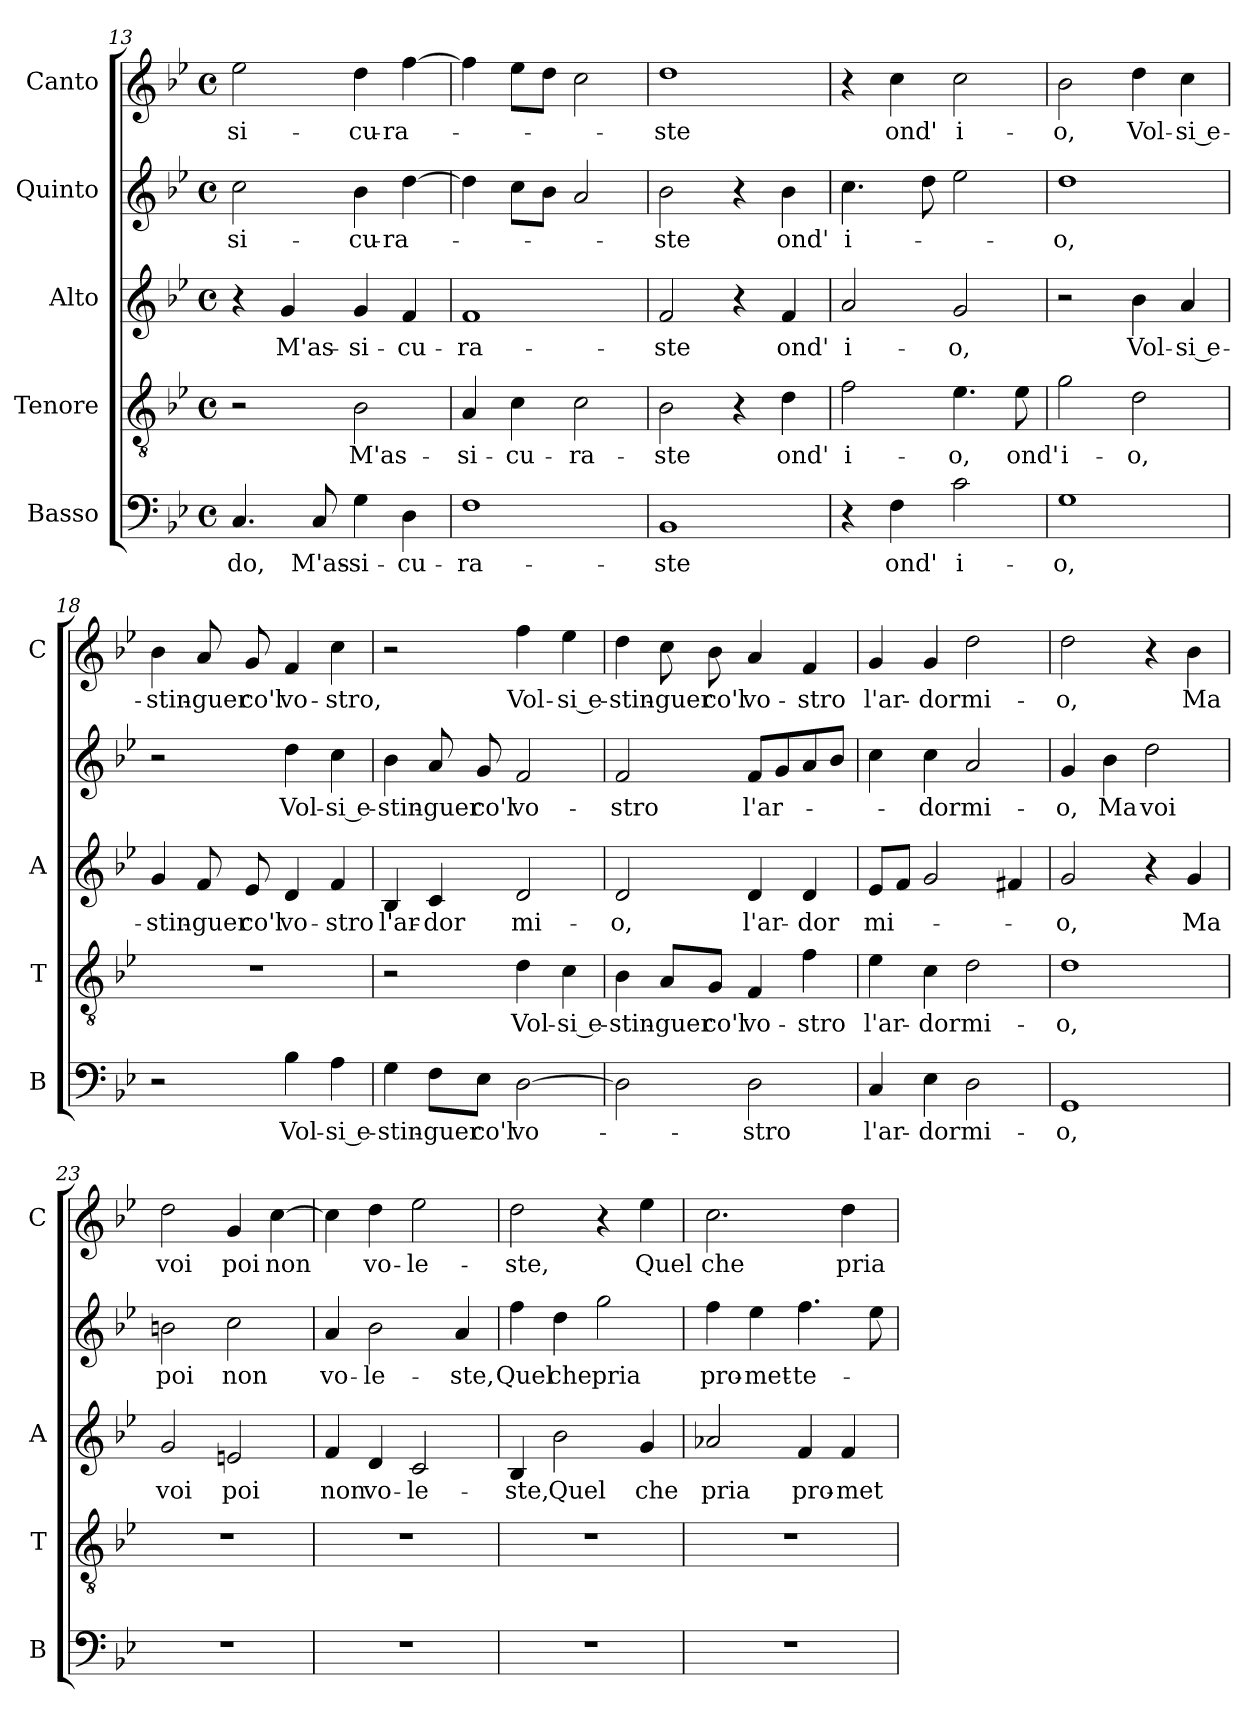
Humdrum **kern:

**kern	**text	**kern	**text	**kern	**text	**kern	**text	**kern	**text
*part5	*part5	*part4	*part4	*part3	*part3	*part2	*part2	*part1	*part1
*staff5	*staff5	*staff4	*staff4	*staff3	*staff3	*staff2	*staff2	*staff1	*staff1
*I"Basso	*	*I"Tenore	*	*I"Alto	*	*I"Quinto	*	*I"Canto	*
*I'B	*	*I'T	*	*I'A	*	*	*	*I'C	*
!!LO:PB:g=z
*clefF4	*	*clefGv2	*	*clefG2	*	*clefG2	*	*clefG2	*
*k[b-e-]	*	*k[b-e-]	*	*k[b-e-]	*	*k[b-e-]	*	*k[b-e-]	*
*B-:	*	*B-:	*	*B-:	*	*B-:	*	*B-:	*
*M4/4	*	*M4/4	*	*M4/4	*	*M4/4	*	*M4/4	*
*met(c)	*	*met(c)	*	*met(c)	*	*met(c)	*	*met(c)	*
=13	=13	=13	=13	=13	=13	=13	=13	=13	=13
!	!LO:LY:b	!	!	!	!	!	!LO:LY:b	!	!LO:LY:b
4.C/	-do,	2r	.	4r	.	2cc\	-si-	2ee-\	-si-
!	!	!	!	!	!LO:LY:b	!	!	!	!
.	.	.	.	4g/	M'as-	.	.	.	.
!	!LO:LY:b	!	!	!	!	!	!	!	!
8C/	M'as-	.	.	.	.	.	.	.	.
!	!LO:LY:b	!	!LO:LY:b	!	!LO:LY:b	!	!LO:LY:b	!	!LO:LY:b
4G\	-si-	2B-\	M'as-	4g/	-si-	4b-\	-cu-	4dd\	-cu-
!	!LO:LY:b	!	!	!	!LO:LY:b	!	!LO:LY:b	!	!LO:LY:b
4D\	-cu-	.	.	4f/	-cu-	[4dd\	-ra-	[4ff\	-ra-
=14	=14	=14	=14	=14	=14	=14	=14	=14	=14
!	!LO:LY:b	!	!LO:LY:b	!	!LO:LY:b	!	!	!	!
1F	-ra-	4A/	-si-	1f	-ra-	4dd\]	.	4ff\]	.
!	!	!	!LO:LY:b	!	!	!	!	!	!
.	.	4c\	-cu-	.	.	8cc\L	.	8ee-\L	.
.	.	.	.	.	.	8b-\J	.	8dd\J	.
!	!	!	!LO:LY:b	!	!	!	!	!	!
.	.	2c\	-ra-	.	.	2a/	.	2cc\	.
=15	=15	=15	=15	=15	=15	=15	=15	=15	=15
!	!LO:LY:b	!	!LO:LY:b	!	!LO:LY:b	!	!LO:LY:b	!	!LO:LY:b
1BB-	-ste	2B-\	-ste	2f/	-ste	2b-\	-ste	1dd	-ste
.	.	4r	.	4r	.	4r	.	.	.
!	!	!	!LO:LY:b	!	!LO:LY:b	!	!LO:LY:b	!	!
.	.	4d\	ond'	4f/	ond'	4b-\	ond'	.	.
=16	=16	=16	=16	=16	=16	=16	=16	=16	=16
!	!	!	!LO:LY:b	!	!LO:LY:b	!	!LO:LY:b	!	!
4r	.	2f\	i-	2a/	i-	4.cc\	i-	4r	.
!	!LO:LY:b	!	!	!	!	!	!	!	!LO:LY:b
4F\	ond'	.	.	.	.	.	.	4cc\	ond'
.	.	.	.	.	.	8dd\	.	.	.
!	!LO:LY:b	!	!LO:LY:b	!	!LO:LY:b	!	!	!	!LO:LY:b
2c\	i-	4.e-\	-o,	2g/	-o,	2ee-\	.	2cc\	i-
!	!	!	!LO:LY:b	!	!	!	!	!	!
.	.	8e-\	ond'	.	.	.	.	.	.
=17	=17	=17	=17	=17	=17	=17	=17	=17	=17
!	!LO:LY:b	!	!LO:LY:b	!	!	!	!LO:LY:b	!	!LO:LY:b
1G	-o,	2g\	i-	2r	.	1dd	-o,	2b-\	-o,
!	!	!	!LO:LY:b	!	!LO:LY:b	!	!	!	!LO:LY:b
.	.	2d\	-o,	4b-\	Vol-	.	.	4dd\	Vol-
!	!	!	!	!	!LO:LY:b	!	!	!	!LO:LY:b
.	.	.	.	4a/	-si e-	.	.	4cc\	-si e-
=18	=18	=18	=18	=18	=18	=18	=18	=18	=18
!	!	!	!	!	!LO:LY:b	!	!	!	!LO:LY:b
2r	.	1r	.	4g/	-stin-	2r	.	4b-\	-stin-
!	!	!	!	!	!LO:LY:b	!	!	!	!LO:LY:b
.	.	.	.	8f/	-guer	.	.	8a/	-guer
!	!	!	!	!	!LO:LY:b	!	!	!	!LO:LY:b
.	.	.	.	8e-/	co'l	.	.	8g/	co'l
!	!LO:LY:b	!	!	!	!LO:LY:b	!	!LO:LY:b	!	!LO:LY:b
4B-\	Vol-	.	.	4d/	vo-	4dd\	Vol-	4f/	vo-
!	!LO:LY:b	!	!	!	!LO:LY:b	!	!LO:LY:b	!	!LO:LY:b
4A\	-si e-	.	.	4f/	-stro	4cc\	-si e-	4cc\	-stro,
=19	=19	=19	=19	=19	=19	=19	=19	=19	=19
!	!LO:LY:b	!	!	!	!LO:LY:b	!	!LO:LY:b	!	!
4G\	-stin-	2r	.	4B-/	l'ar-	4b-\	-stin-	2r	.
!	!LO:LY:b	!	!	!	!LO:LY:b	!	!LO:LY:b	!	!
8F\L	-guer	.	.	4c/	-dor	8a/	-guer	.	.
!	!LO:LY:b	!	!	!	!	!	!LO:LY:b	!	!
8E-\J	co'l	.	.	.	.	8g/	co'l	.	.
!	!LO:LY:b	!	!LO:LY:b	!	!LO:LY:b	!	!LO:LY:b	!	!LO:LY:b
[2D\	vo-	4d\	Vol-	2d/	mi-	2f/	vo-	4ff\	Vol-
!	!	!	!LO:LY:b	!	!	!	!	!	!LO:LY:b
.	.	4c\	-si e-	.	.	.	.	4ee-\	-si e-
!!LO:LB:g=z
=20	=20	=20	=20	=20	=20	=20	=20	=20	=20
!	!	!	!LO:LY:b	!	!LO:LY:b	!	!LO:LY:b	!	!LO:LY:b
2D\]	.	4B-\	-stin-	2d/	-o,	2f/	-stro	4dd\	-stin-
!	!	!	!LO:LY:b	!	!	!	!	!	!LO:LY:b
.	.	8A/L	-guer	.	.	.	.	8cc\	-guer
!	!	!	!LO:LY:b	!	!	!	!	!	!LO:LY:b
.	.	8G/J	co'l	.	.	.	.	8b-\	co'l
!	!LO:LY:b	!	!LO:LY:b	!	!LO:LY:b	!	!LO:LY:b	!	!LO:LY:b
2D\	-stro	4F/	vo-	4d/	l'ar-	8f/L	l'ar-	4a/	vo-
.	.	.	.	.	.	8g/	.	.	.
!	!	!	!LO:LY:b	!	!LO:LY:b	!	!	!	!LO:LY:b
.	.	4f\	-stro	4d/	-dor	8a/	.	4f/	-stro
.	.	.	.	.	.	8b-/J	.	.	.
=21	=21	=21	=21	=21	=21	=21	=21	=21	=21
!	!LO:LY:b	!	!LO:LY:b	!	!LO:LY:b	!	!	!	!LO:LY:b
4C/	l'ar-	4e-\	l'ar-	8e-/L	mi-	4cc\	.	4g/	l'ar-
.	.	.	.	8f/J	.	.	.	.	.
!	!LO:LY:b	!	!LO:LY:b	!	!	!	!LO:LY:b	!	!LO:LY:b
4E-\	-dor	4c\	-dor	2g/	.	4cc\	-dor	4g/	-dor
!	!LO:LY:b	!	!LO:LY:b	!	!	!	!LO:LY:b	!	!LO:LY:b
2D\	mi-	2d\	mi-	.	.	2a/	mi-	2dd\	mi-
.	.	.	.	4f#X/	.	.	.	.	.
=22	=22	=22	=22	=22	=22	=22	=22	=22	=22
!	!LO:LY:b	!	!LO:LY:b	!	!LO:LY:b	!	!LO:LY:b	!	!LO:LY:b
1GG	-o,	1d	-o,	2g/	-o,	4g/	-o,	2dd\	-o,
!	!	!	!	!	!	!	!LO:LY:b	!	!
.	.	.	.	.	.	4b-\	Ma	.	.
!	!	!	!	!	!	!	!LO:LY:b	!	!
.	.	.	.	4r	.	2dd\	voi	4r	.
!	!	!	!	!	!LO:LY:b	!	!	!	!LO:LY:b
.	.	.	.	4g/	Ma	.	.	4b-\	Ma
=23	=23	=23	=23	=23	=23	=23	=23	=23	=23
!	!	!	!	!	!LO:LY:b	!	!LO:LY:b	!	!LO:LY:b
1r	.	1r	.	2g/	voi	2bn\	poi	2dd\	voi
!	!	!	!	!	!LO:LY:b	!	!LO:LY:b	!	!LO:LY:b
.	.	.	.	2en/	poi	2cc\	non	4g/	poi
!	!	!	!	!	!	!	!	!	!LO:LY:b
.	.	.	.	.	.	.	.	[4cc\	non
=24	=24	=24	=24	=24	=24	=24	=24	=24	=24
!	!	!	!	!	!LO:LY:b	!	!LO:LY:b	!	!
1r	.	1r	.	4f/	non	4a/	vo-	4cc\]	.
!	!	!	!	!	!LO:LY:b	!	!LO:LY:b	!	!LO:LY:b
.	.	.	.	4d/	vo-	2b-\	-le-	4dd\	vo-
!	!	!	!	!	!LO:LY:b	!	!	!	!LO:LY:b
.	.	.	.	2c/	-le-	.	.	2ee-\	-le-
!	!	!	!	!	!	!	!LO:LY:b	!	!
.	.	.	.	.	.	4a/	-ste,	.	.
=25	=25	=25	=25	=25	=25	=25	=25	=25	=25
!	!	!	!	!	!LO:LY:b	!	!LO:LY:b	!	!LO:LY:b
1r	.	1r	.	4B-/	-ste,	4ff\	Quel	2dd\	-ste,
!	!	!	!	!	!LO:LY:b	!	!LO:LY:b	!	!
.	.	.	.	2b-\	Quel	4dd\	che	.	.
!	!	!	!	!	!	!	!LO:LY:b	!	!
.	.	.	.	.	.	2gg\	pria	4r	.
!	!	!	!	!	!LO:LY:b	!	!	!	!LO:LY:b
.	.	.	.	4g/	che	.	.	4ee-\	Quel
=26	=26	=26	=26	=26	=26	=26	=26	=26	=26
!	!	!	!	!	!LO:LY:b	!	!LO:LY:b	!	!LO:LY:b
1r	.	1r	.	2a-X/	pria	4ff\	pro-	2.cc\	che
!	!	!	!	!	!	!	!LO:LY:b	!	!
.	.	.	.	.	.	4ee-\	-met-	.	.
!	!	!	!	!	!LO:LY:b	!	!LO:LY:b	!	!
.	.	.	.	4f/	pro-	4.ff\	-te-	.	.
!	!	!	!	!	!LO:LY:b	!	!	!	!LO:LY:b
.	.	.	.	4f/	-met-	.	.	4dd\	pria
.	.	.	.	.	.	8ee-\	.	.	.
=	=	=	=	=	=	=	=	=	=
*-	*-	*-	*-	*-	*-	*-	*-	*-	*-
